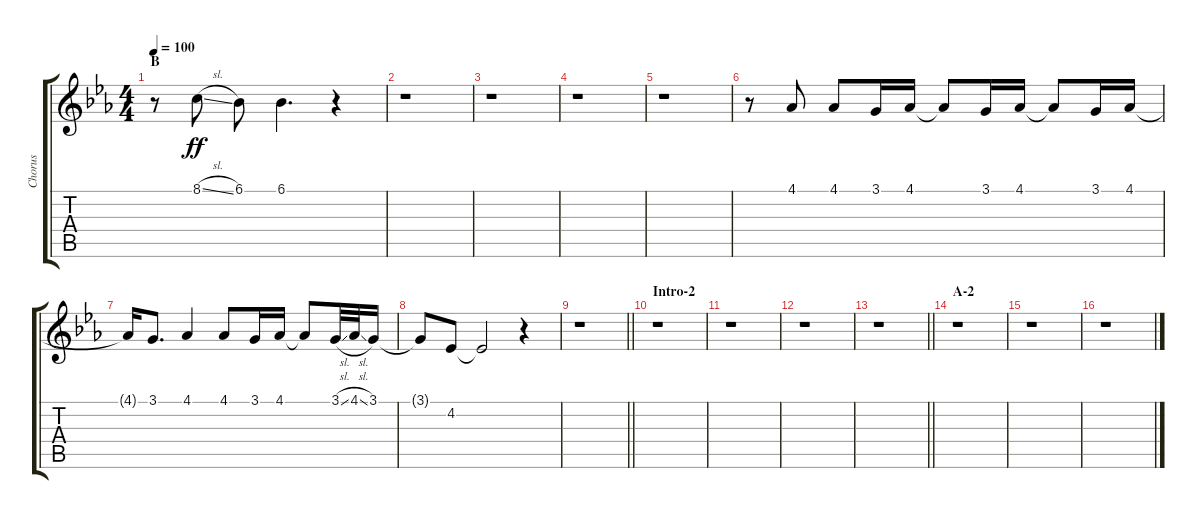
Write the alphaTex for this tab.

\track ("Chorus" "Chorus") {instrument voiceoohs}
\staff {score tabs}
\tuning (E4 B3 G3 D3 A2 E2) {hide}
\ts (4 4)
\section ("" "B")
\tempo 100
\clef g2
\ks eb
r.8{dy ff} 8.1{sl}.8 6.1.8 6.1.4{d} r.4 |
r.1 |
r.1 |
r.1 |
r.1 |
r.8 4.1.8 4.1.8 3.1.16 4.1.16 4.1{t}.8 3.1.16 4.1.16 4.1{t}.8 3.1.16 4.1.16 |
4.1{t}.16 3.1.8{d} 4.1.4 4.1.8 3.1.16 4.1.16 4.1{t}.8 3.1{sl}.32 4.1{sl}.32 3.1.16 |
3.1{t}.8 4.2.8 4.2{t}.2 r.4 |
\barLineRight lightlight
r.1 |
\section ("" "Intro-2")
r.1 |
r.1 |
r.1 |
\barLineRight lightlight
r.1 |
\section ("" "A-2")
r.1 |
r.1 |
r.1
